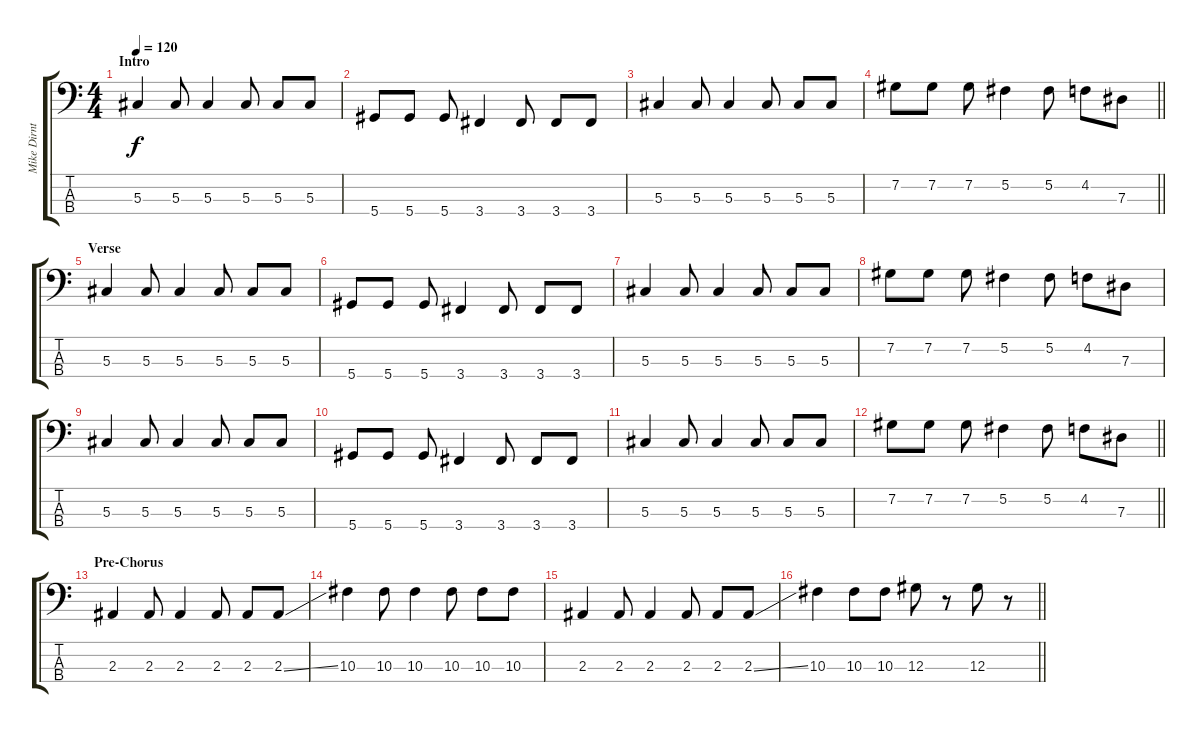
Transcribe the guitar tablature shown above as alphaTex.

\track ("Mike Dirnt - Bass" "Mike Dirnt") {instrument electricbasspick}
\staff {score tabs}
\tuning (Gb2 Db2 Ab1 Eb1) {hide}
\ts (4 4)
\section ("" "Intro")
\tempo 120
\clef f4
\ks c
5.3.4{dy f} 5.3.8 5.3.4 5.3.8 5.3.8 5.3.8 |
5.4.8 5.4.8 5.4.8 3.4.4 3.4.8 3.4.8 3.4.8 |
5.3.4 5.3.8 5.3.4 5.3.8 5.3.8 5.3.8 |
\barLineRight lightlight
7.2.8 7.2.8 7.2.8 5.2.4 5.2.8 4.2.8 7.3.8 |
\section ("" "Verse")
5.3.4 5.3.8 5.3.4 5.3.8 5.3.8 5.3.8 |
5.4.8 5.4.8 5.4.8 3.4.4 3.4.8 3.4.8 3.4.8 |
5.3.4 5.3.8 5.3.4 5.3.8 5.3.8 5.3.8 |
7.2.8 7.2.8 7.2.8 5.2.4 5.2.8 4.2.8 7.3.8 |
5.3.4 5.3.8 5.3.4 5.3.8 5.3.8 5.3.8 |
5.4.8 5.4.8 5.4.8 3.4.4 3.4.8 3.4.8 3.4.8 |
5.3.4 5.3.8 5.3.4 5.3.8 5.3.8 5.3.8 |
\barLineRight lightlight
7.2.8 7.2.8 7.2.8 5.2.4 5.2.8 4.2.8 7.3.8 |
\section ("" "Pre-Chorus")
2.3.4 2.3.8 2.3.4 2.3.8 2.3.8 2.3{ss}.8 |
10.3.4 10.3.8 10.3.4 10.3.8 10.3.8 10.3.8 |
2.3.4 2.3.8 2.3.4 2.3.8 2.3.8 2.3{ss}.8 |
\barLineRight lightlight
10.3.4 10.3.8 10.3.8 12.3.8 r.8 12.3.8 r.8
